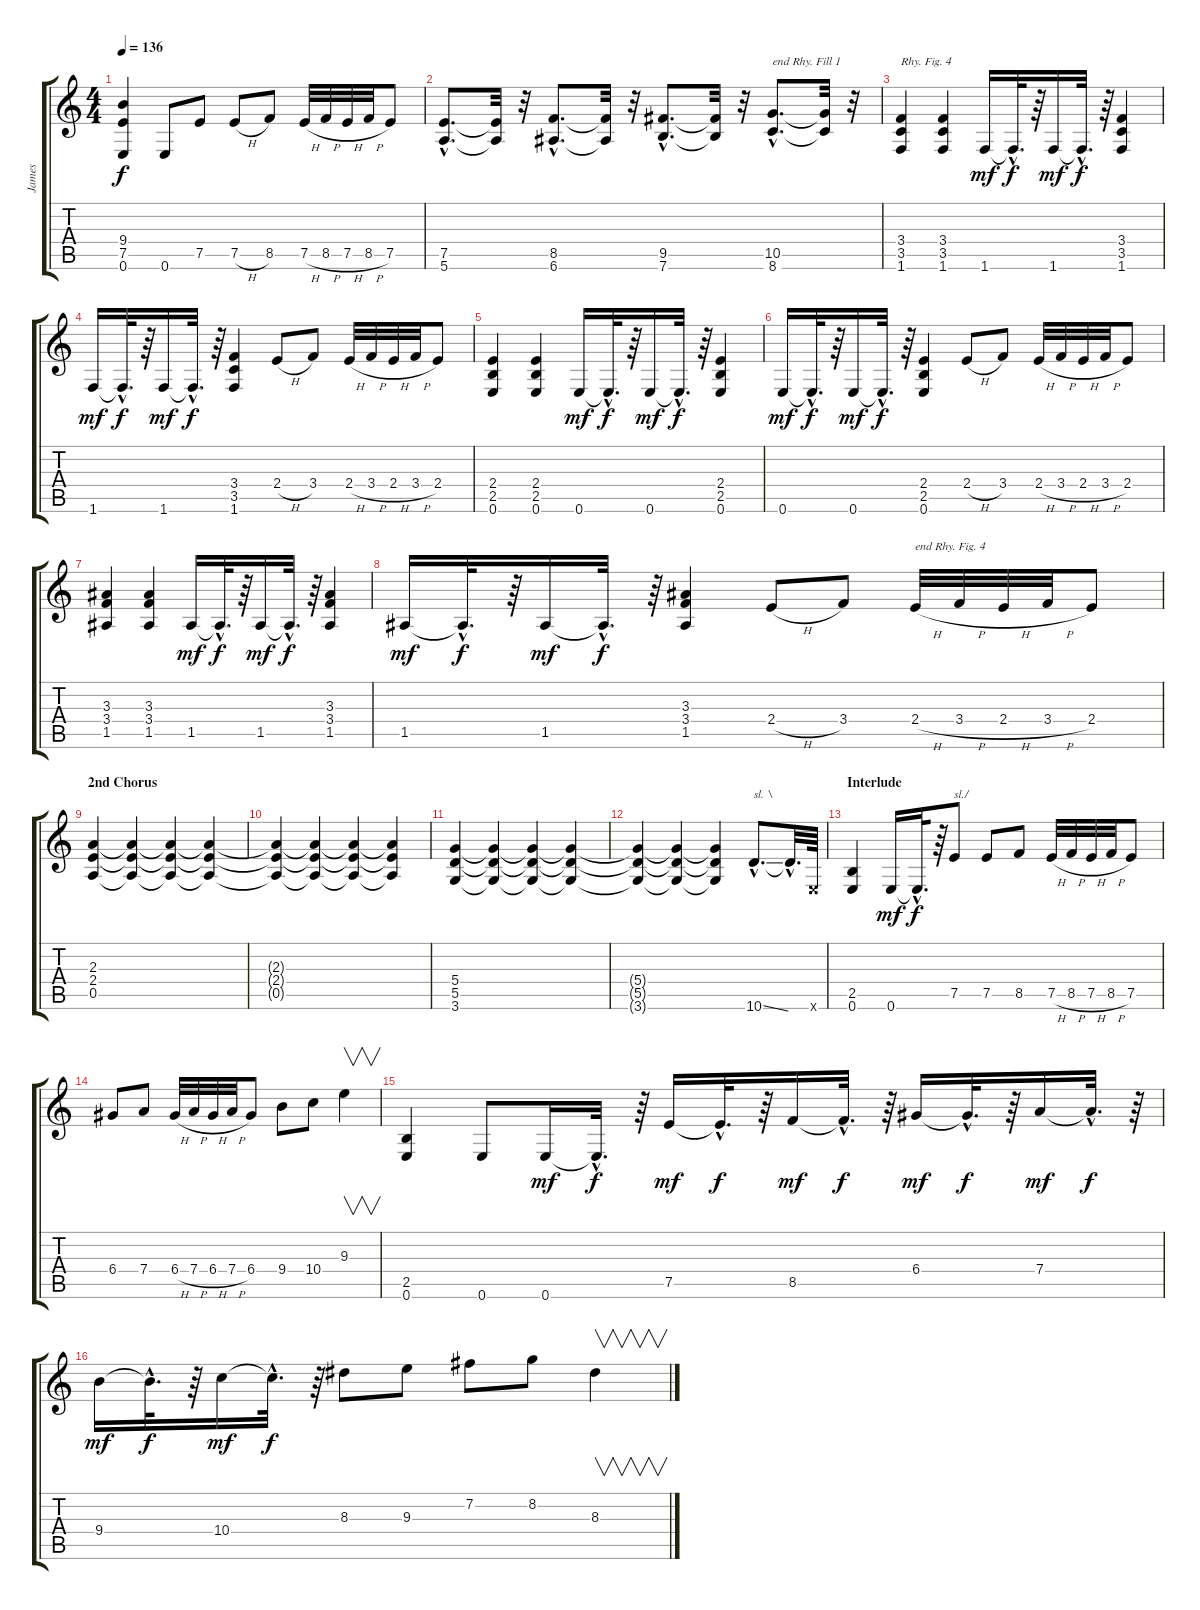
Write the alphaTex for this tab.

\track ("James" "James") {instrument distortionguitar}
\staff {score tabs}
\tuning (E4 B3 G3 D3 A2 E2) {hide}
\ts (4 4)
\tempo 136
\clef g2
\ks c
(9.4 7.5 0.6).4{dy f} 0.6.8 7.5.8 7.5{h}.8 8.5.8 7.5{h}.32 8.5{h}.32 7.5{h}.32 8.5{h}.32 7.5.8 |
(7.5{hac} 5.6{hac}).8{d} (7.5{t} 5.6{t}).32 r.32 (8.5{hac} 6.6{hac}).8{d} (8.5{t} 6.6{t}).32 r.32 (9.5{hac} 7.6{hac}).8{d} (9.5{t} 7.6{t}).32 r.32 (10.5{hac} 8.6{hac}).8{d txt "end Rhy. Fill 1"} (10.5{t} 8.6{t}).32 r.32 |
(3.4 3.5 1.6).4{txt "Rhy. Fig. 4"} (3.4 3.5 1.6).4 1.6.16{dy mf} 1.6{hac t}.32{d dy f} r.64 1.6.16{dy mf} 1.6{hac t}.32{d dy f} r.64 (3.4 3.5 1.6).4 |
1.6.16{dy mf} 1.6{hac t}.32{d dy f} r.64 1.6.16{dy mf} 1.6{hac t}.32{d dy f} r.64 (3.4 3.5 1.6).4 2.4{h}.8 3.4.8 2.4{h}.32 3.4{h}.32 2.4{h}.32 3.4{h}.32 2.4.8 |
(2.4 2.5 0.6).4 (2.4 2.5 0.6).4 0.6.16{dy mf} 0.6{hac t}.32{d dy f} r.64 0.6.16{dy mf} 0.6{hac t}.32{d dy f} r.64 (2.4 2.5 0.6).4 |
0.6.16{dy mf} 0.6{hac t}.32{d dy f} r.64 0.6.16{dy mf} 0.6{hac t}.32{d dy f} r.64 (2.4 2.5 0.6).4 2.4{h}.8 3.4.8 2.4{h}.32 3.4{h}.32 2.4{h}.32 3.4{h}.32 2.4.8 |
(3.3 3.4 1.5).4 (3.3 3.4 1.5).4 1.5.16{dy mf} 1.5{hac t}.32{d dy f} r.64 1.5.16{dy mf} 1.5{hac t}.32{d dy f} r.64 (3.3 3.4 1.5).4 |
1.5.16{dy mf} 1.5{hac t}.32{d dy f} r.64 1.5.16{dy mf} 1.5{hac t}.32{d dy f} r.64 (3.3 3.4 1.5).4 2.4{h}.8 3.4.8 2.4{h}.32{txt "end Rhy. Fig. 4"} 3.4{h}.32 2.4{h}.32 3.4{h}.32 2.4.8 |
\section ("" "2nd Chorus")
(2.3 2.4 0.5).4 (2.3{t} 2.4{t} 0.5{t}).4 (2.3{t} 2.4{t} 0.5{t}).4 (2.3{t} 2.4{t} 0.5{t}).4 |
(2.3{t} 2.4{t} 0.5{t}).4 (2.3{t} 2.4{t} 0.5{t}).4 (2.3{t} 2.4{t} 0.5{t}).4 (2.3{t} 2.4{t} 0.5{t}).4 |
(5.4 5.5 3.6).4 (5.4{t} 5.5{t} 3.6{t}).4 (5.4{t} 5.5{t} 3.6{t}).4 (5.4{t} 5.5{t} 3.6{t}).4 |
(5.4{t} 5.5{t} 3.6{t}).4 (5.4{t} 5.5{t} 3.6{t}).4 (5.4{t} 5.5{t} 3.6{t}).4 10.6{ss hac}.8{d txt "sl. \\"} 10.6{hac t}.32{d} 0.6{x}.64 |
\section ("" "Interlude")
(2.5 0.6).4 0.6.16{dy mf} 0.6{hac t}.32{d dy f} r.64 7.5.8{txt "sl./"} 7.5.8 8.5.8 7.5{h}.32 8.5{h}.32 7.5{h}.32 8.5{h}.32 7.5.8 |
6.4.8 7.4.8 6.4{h}.32 7.4{h}.32 6.4{h}.32 7.4{h}.32 6.4.8 9.4.8 10.4.8 9.3.4{v} |
(2.5 0.6).4 0.6.8 0.6.16{dy mf} 0.6{hac t}.32{d dy f} r.64 7.5.16{dy mf} 7.5{hac t}.32{d dy f} r.64 8.5.16{dy mf} 8.5{hac t}.32{d dy f} r.64 6.4.16{dy mf} 6.4{hac t}.32{d dy f} r.64 7.4.16{dy mf} 7.4{hac t}.32{d dy f} r.64 |
9.4.16{dy mf} 9.4{hac t}.32{d dy f} r.64 10.4.16{dy mf} 10.4{hac t}.32{d dy f} r.64 8.3.8 9.3.8 7.2.8 8.2.8 8.3.4{v}
